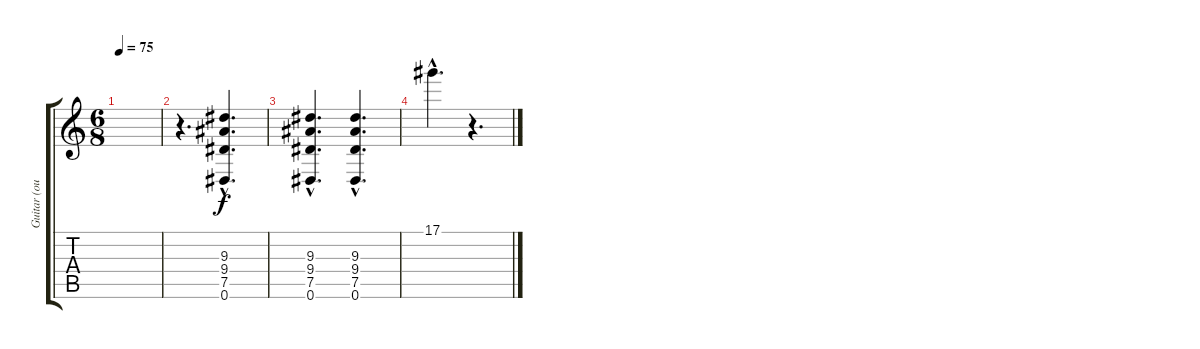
\track ("Guitar (outro)" "Guitar (ou") {instrument distortionguitar}
\staff {score tabs}
\tuning (Eb4 Bb3 Gb3 Db3 Ab2 Eb2) {hide}
\ts (6 8)
\tempo 75
\clef g2
\ks c
|
r.4{d} (9.3{hac} 9.4{hac} 7.5{hac} 0.6{hac}).4{d} |
(9.3{hac} 9.4{hac} 7.5{hac} 0.6{hac}).4{d} (9.3{hac} 9.4{hac} 7.5{hac} 0.6{hac}).4{d} |
17.1{hac}.4{d volume 16} r.4{d}
